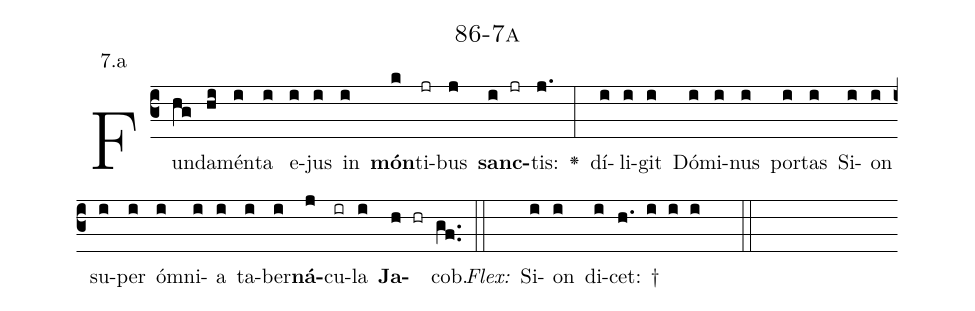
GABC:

name: 86-7a;
annotation: 7.a;
%%
(c3)Fun(hg)da(hi)mén(i)ta(i) e(i)jus(i) in(i) <b>món</b>(k)ti(jr)bus(j) <b>sanc</b>(i jr)tis:(j.) <v>\greheightstar</v>(:) dí(i)li(i)git(i) Dó(i)mi(i)nus(i) por(i)tas(i) Si(i)on(i) su(i)per(i) óm(i)ni(i)a(i) ta(i)ber(i)<b>ná</b>(j)cu(ir)la(i) <b>Ja</b>(h hr)cob.(gf..) (::)
<i>Flex:</i>()  Si(i)on(i) di(i)cet: †(h. i i i  ::)

%E(i) u(i) o(j) u(i) a(h) e.(gf..) (::)
